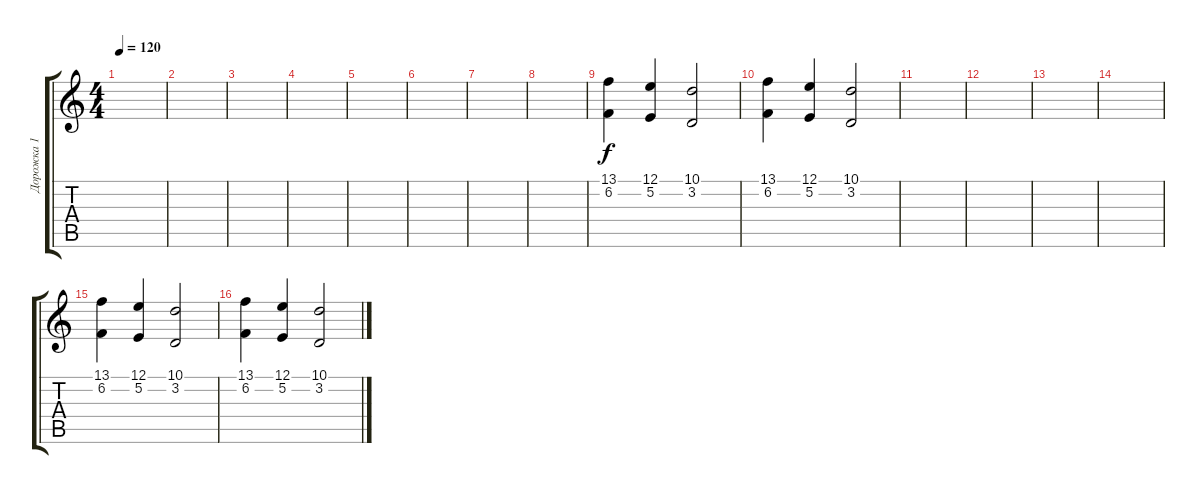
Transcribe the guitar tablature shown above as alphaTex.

\track ("Дорожка 1" "Дорожка 1") {instrument tubularbells}
\staff {score tabs}
\tuning (E4 B3 G3 D3 A2 E2) {hide}
\ts (4 4)
\tempo 120
\clef g2
\ks c
|
|
|
|
|
|
|
|
(13.1 6.2).4 (12.1 5.2).4 (10.1 3.2).2 |
(13.1 6.2).4 (12.1 5.2).4 (10.1 3.2).2 |
|
|
|
|
(13.1 6.2).4 (12.1 5.2).4 (10.1 3.2).2 |
(13.1 6.2).4 (12.1 5.2).4 (10.1 3.2).2
